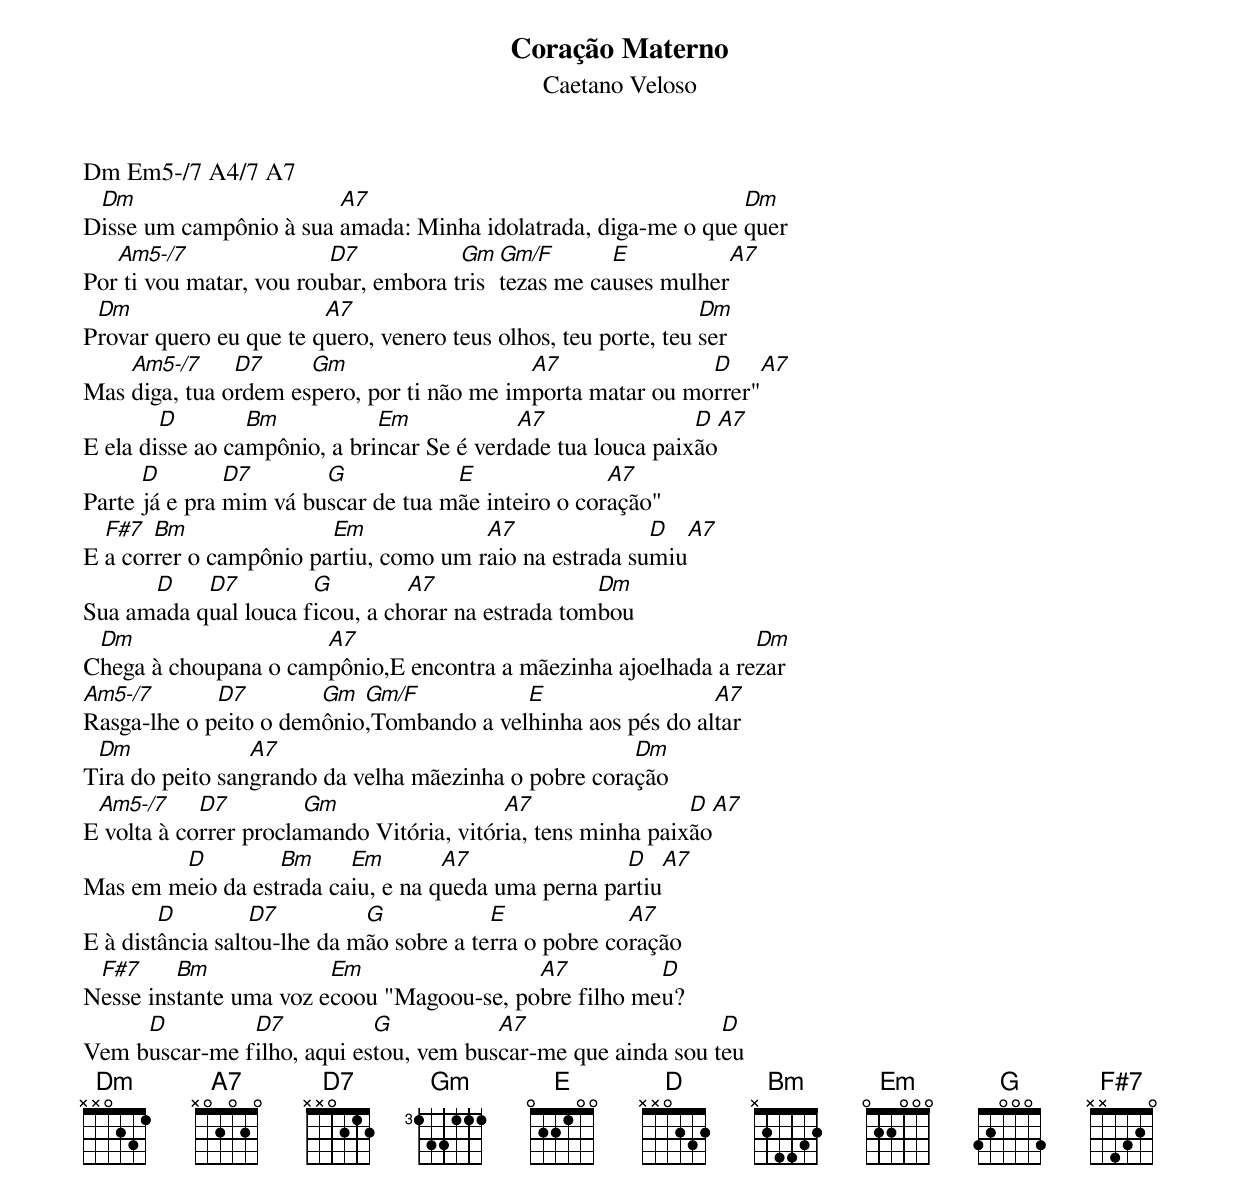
Coração Materno
Caetano Veloso

Dm Em5-/7 A4/7 A7
 Dm                     A7                                     Dm
Disse um campônio à sua amada: Minha idolatrada, diga-me o que quer
   Am5-/7                D7           Gm Gm/F       E          A7
Por ti vou matar, vou roubar, embora tristezas me causes mulher
 Dm                     A7                                      Dm
Provar quero eu que te quero, venero teus olhos, teu porte, teu ser
    Am5-/7     D7     Gm                    A7               D     A7
Mas diga, tua ordem espero, por ti não me importa matar ou morrer"
        D        Bm           Em            A7                D    A7
E ela disse ao campônio, a brincar Se é verdade tua louca paixão
      D        D7       G            E               A7
Parte já e pra mim vá buscar de tua mãe inteiro o coração"
  F#7  Bm               Em             A7               D   A7
E a correr o campônio partiu, como um raio na estrada sumiu
      D    D7         G         A7                 Dm
Sua amada qual louca ficou, a chorar na estrada tombou
 Dm                   A7                                        Dm
Chega à choupana o campônio,E encontra a mãezinha ajoelhada a rezar
Am5-/7       D7        Gm  Gm/F           E                  A7
Rasga-lhe o peito o demônio,Tombando a velhinha aos pés do altar
 Dm              A7                                   Dm
Tira do peito sangrando da velha mãezinha o pobre coração
 Am5-/7     D7         Gm                  A7                 D    A7
E volta à correr proclamando Vitória, vitória, tens minha paixão
        D         Bm     Em        A7               D    A7
Mas em meio da estrada caiu, e na queda uma perna partiu
        D         D7         G            E             A7
E à distância saltou-lhe da mão sobre a terra o pobre coração
 F#7     Bm             Em                 A7          D
Nesse instante uma voz ecoou "Magoou-se, pobre filho meu?
     D         D7           G           A7                    D
Vem buscar-me filho, aqui estou, vem buscar-me que ainda sou teu
